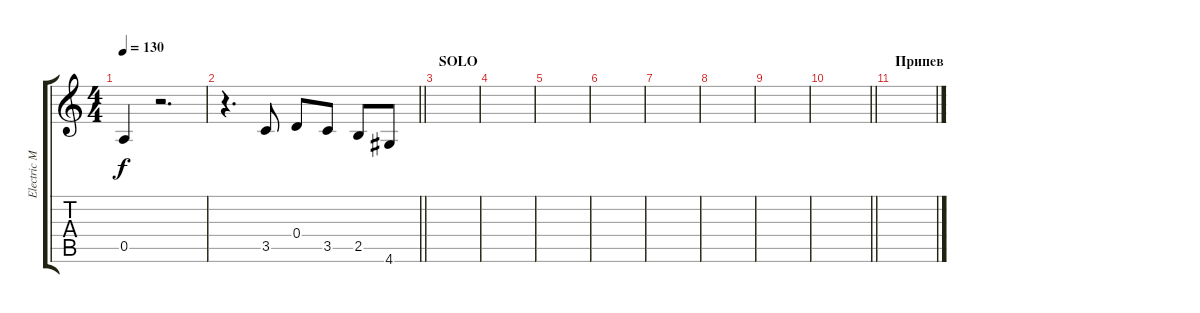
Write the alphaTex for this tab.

\track ("Electric Muted" "Electric M") {instrument electricguitarmuted}
\staff {score tabs}
\tuning (E4 B3 G3 D3 A2 E2) {hide}
\ts (4 4)
\tempo 130
\clef g2
\ks c
0.5.4{dy f} r.2{d} |
\barLineRight lightlight
r.4{d} 3.5.8 0.4.8 3.5.8 2.5.8 4.6.8 |
\section ("" "SOLO")
|
|
|
|
|
|
|
\barLineRight lightlight
|
\section ("" "Припев")
